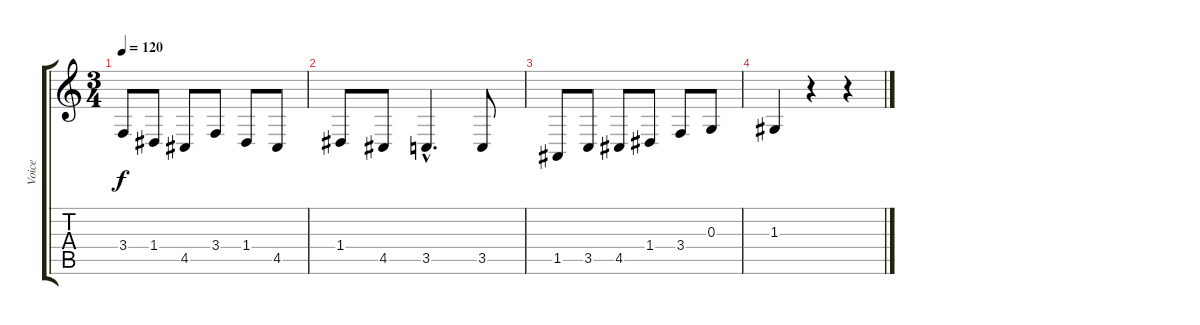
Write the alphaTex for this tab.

\track ("Voice" "Voice") {instrument voiceoohs}
\staff {score tabs}
\tuning (E4 B3 G3 D3 A2 E2) {hide}
\ts (3 4)
\tempo 120
\clef g2
\ks c
3.4.8{dy f} 1.4.8 4.5.8 3.4.8 1.4.8 4.5.8 |
1.4.8 4.5.8 3.5{hac}.4{d} 3.5.8 |
1.5.8 3.5.8 4.5.8 1.4.8 3.4.8 0.3.8 |
1.3.4 r.4 r.4
